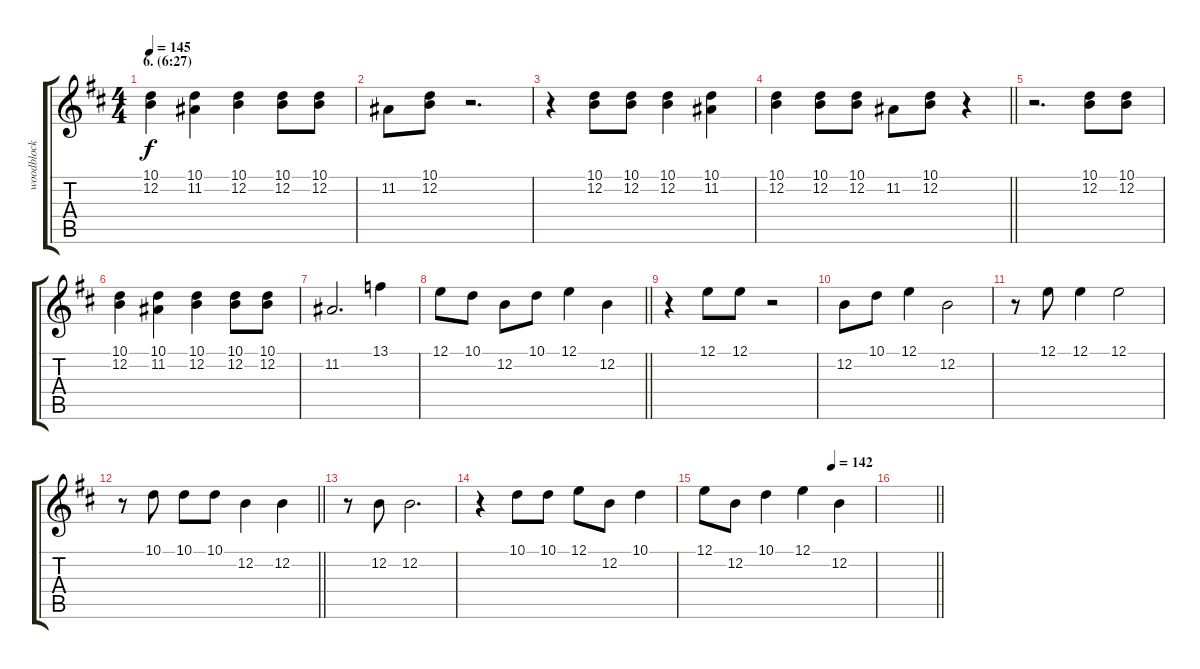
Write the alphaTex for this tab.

\track ("woodblock" "woodblock") {instrument tubularbells}
\staff {score tabs}
\tuning (E4 B3 G3 D3 A2 E2) {hide}
\ts (4 4)
\section ("" "6. (6:27)")
\tempo 145
\clef g2
\ks d
(10.1 12.2).4{dy f} (10.1 11.2).4 (10.1 12.2).4 (10.1 12.2).8 (10.1 12.2).8 |
11.2.8 (10.1 12.2).8 r.2{d} |
r.4 (10.1 12.2).8 (10.1 12.2).8 (10.1 12.2).4 (10.1 11.2).4 |
\barLineRight lightlight
(10.1 12.2).4 (10.1 12.2).8 (10.1 12.2).8 11.2.8 (10.1 12.2).8 r.4 |
r.2{d} (10.1 12.2).8 (10.1 12.2).8 |
(10.1 12.2).4 (10.1 11.2).4 (10.1 12.2).4 (10.1 12.2).8 (10.1 12.2).8 |
11.2.2{d} 13.1.4 |
\barLineRight lightlight
12.1.8 10.1.8 12.2.8 10.1.8 12.1.4 12.2.4 |
r.4 12.1.8 12.1.8 r.2 |
12.2.8 10.1.8 12.1.4 12.2.2 |
r.8 12.1.8 12.1.4 12.1.2 |
\barLineRight lightlight
r.8 10.1.8 10.1.8 10.1.8 12.2.4 12.2.4 |
r.8 12.2.8 12.2.2{d} |
r.4 10.1.8 10.1.8 12.1.8 12.2.8 10.1.4 |
\tempo (142 0.75)
12.1.8 12.2.8 10.1.4 12.1.4 12.2.4 |
\barLineRight lightlight
